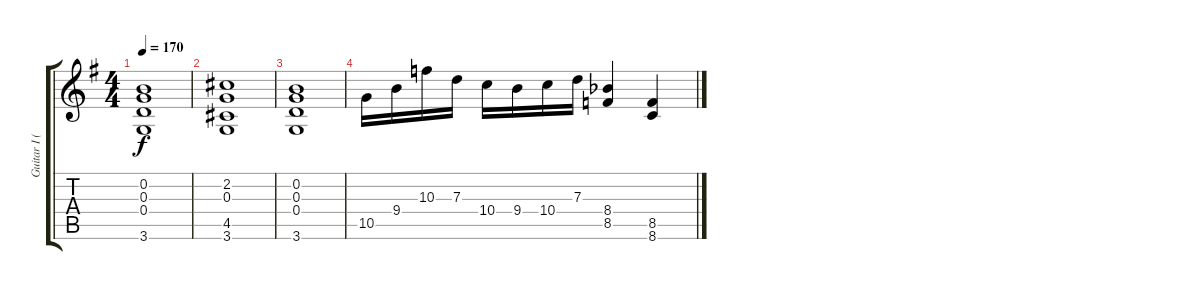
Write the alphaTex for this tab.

\track ("Guitar I (Yamanaka Sawako/\"Catherine\")" "Guitar I (") {instrument distortionguitar}
\staff {score tabs}
\tuning (E4 B3 G3 D3 A2 E2) {hide}
\ts (4 4)
\tempo 170
\clef g2
\ks g
(0.2 0.3 0.4 3.6).1{dy f} |
(2.2 0.3 4.5 3.6).1 |
(0.2 0.3 0.4 3.6).1 |
10.5.16 9.4.16 10.3.16 7.3.16 10.4.16 9.4.16 10.4.16 7.3.16 (8.4{acc b} 8.5).4 (8.5 8.6).4
